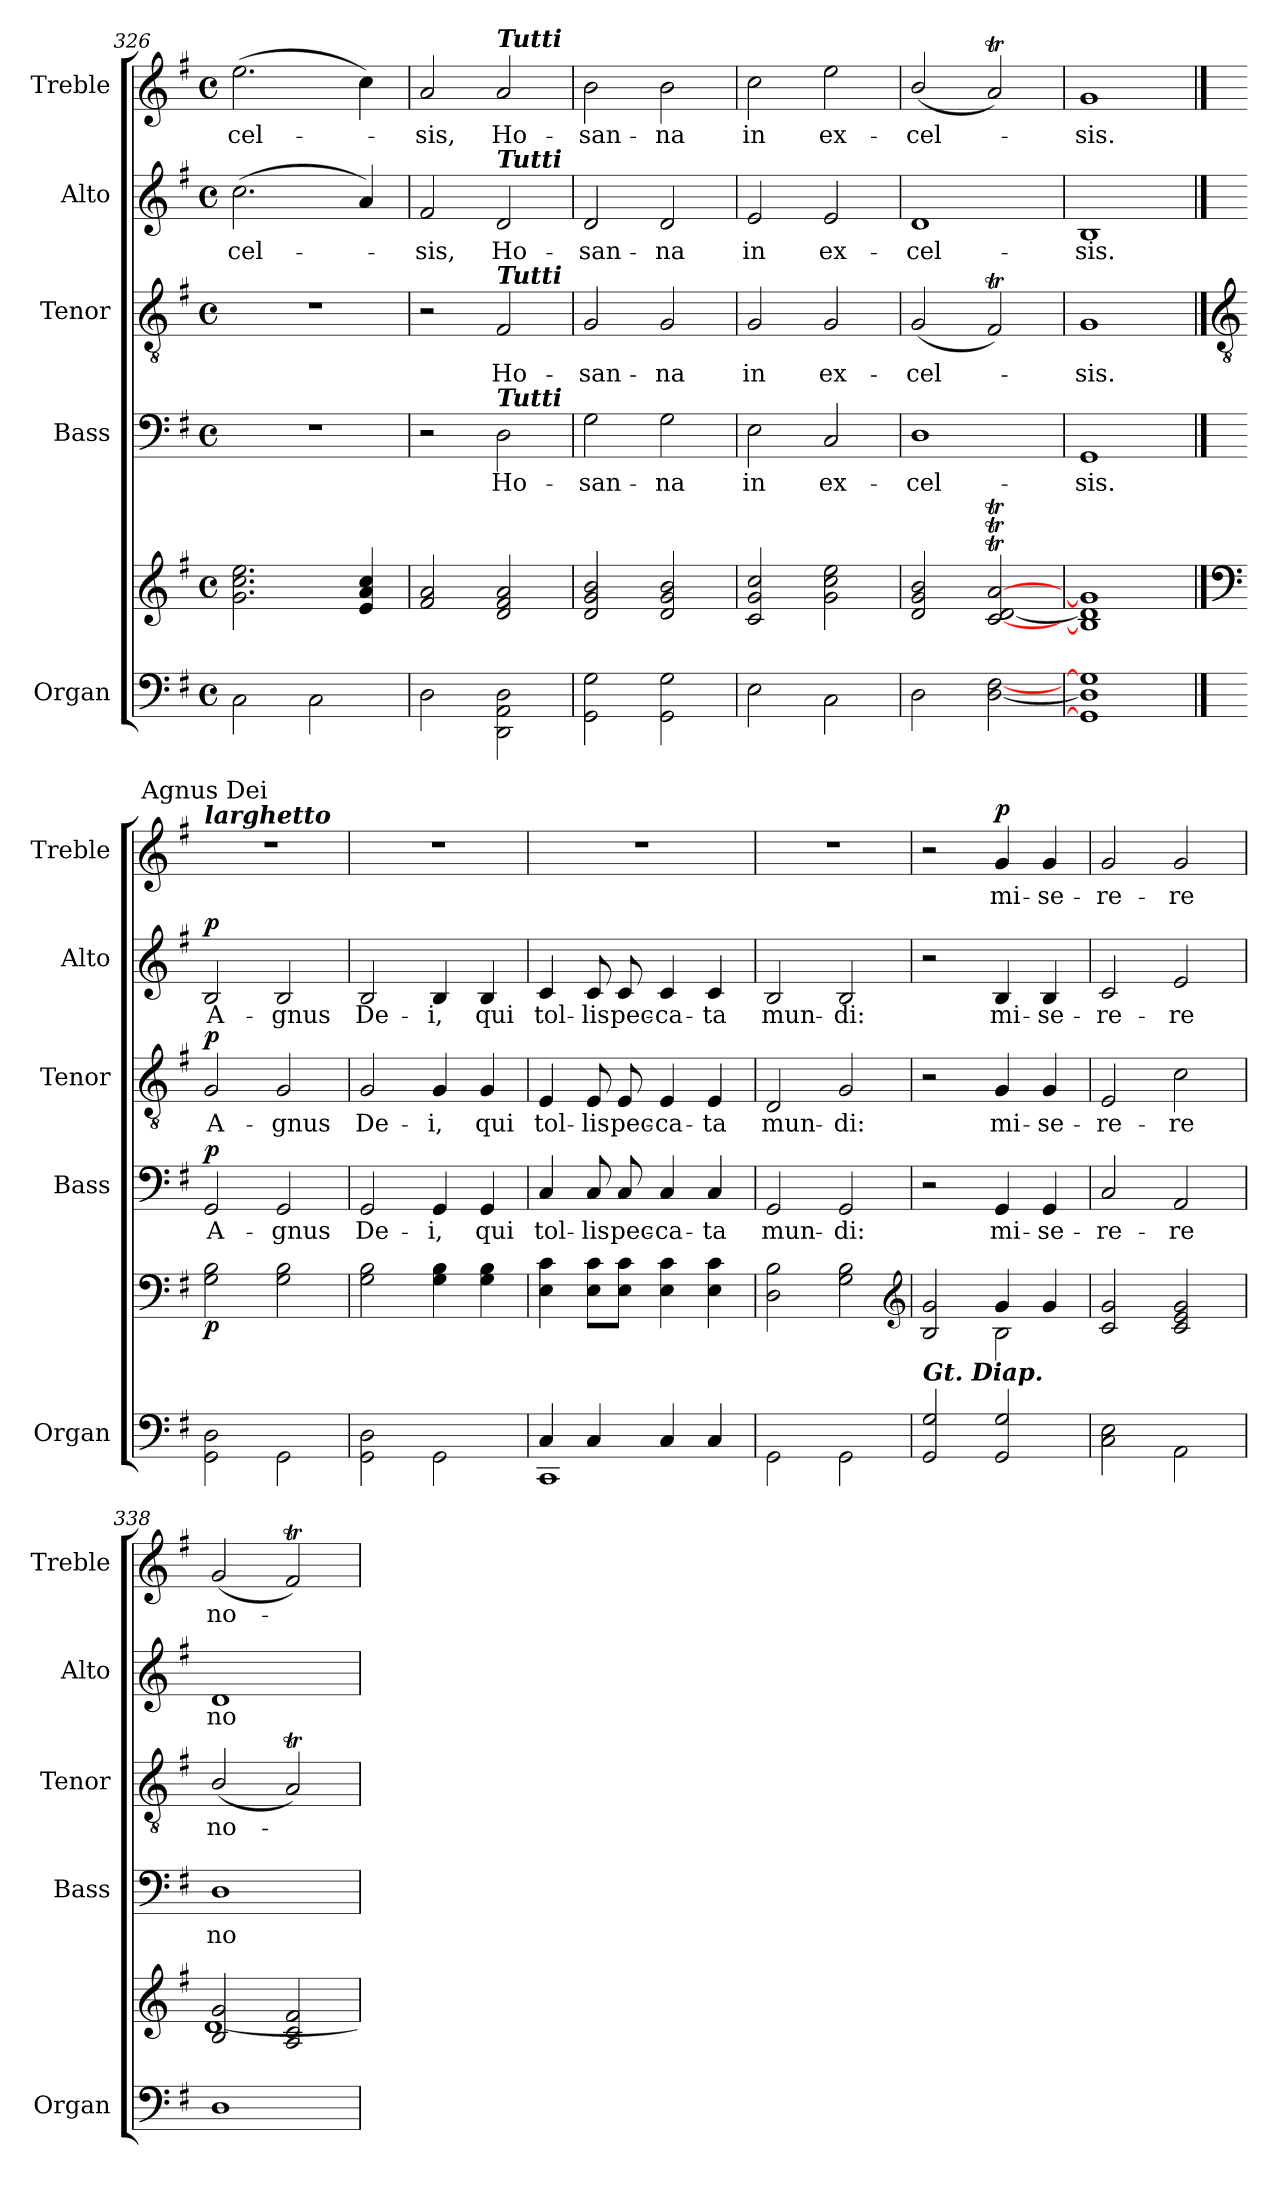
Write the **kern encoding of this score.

**kern	**kern	**dynam	**kern	**text	**dynam	**kern	**text	**dynam	**kern	**text	**dynam	**kern	**text	**dynam
*part5	*part5	*part5	*part4	*part4	*part4	*part3	*part3	*part3	*part2	*part2	*part2	*part1	*part1	*part1
*staff6	*staff5	*staff5/6	*staff4	*staff4	*staff4	*staff3	*staff3	*staff3	*staff2	*staff2	*staff2	*staff1	*staff1	*staff1
*I"Organ	*	*	*I"Bass	*	*	*I"Tenor	*	*	*I"Alto	*	*	*I"Treble	*	*
*I'Organ	*	*	*I'Bass	*	*	*I'Tenor	*	*	*I'Alto	*	*	*I'Treble	*	*
*clefF4	*clefG2	*	*clefF4	*	*	*clefGv2	*	*	*clefG2	*	*	*clefG2	*	*
*k[f#]	*k[f#]	*	*k[f#]	*	*	*k[f#]	*	*	*k[f#]	*	*	*k[f#]	*	*
*G:	*G:	*	*G:	*	*	*G:	*	*	*G:	*	*	*G:	*	*
*M4/4	*M4/4	*	*M4/4	*	*	*M4/4	*	*	*M4/4	*	*	*M4/4	*	*
*met(c)	*met(c)	*	*met(c)	*	*	*met(c)	*	*	*met(c)	*	*	*met(c)	*	*
=326	=326	=326	=326	=326	=326	=326	=326	=326	=326	=326	=326	=326	=326	=326
*^	*	*	*	*	*	*	*	*	*	*	*	*	*	*
!	!	!	!	!	!	!	!	!	!	!	!LO:LY:b	!	!	!LO:LY:b	!
1ryy	2C	2.g 2.cc 2.ee	.	1r	.	.	1r	.	.	(<2.cc	-cel-	.	(>2.ee	-cel-	.
.	2C	.	.	.	.	.	.	.	.	.	.	.	.	.	.
.	.	4e 4a 4cc	.	.	.	.	.	.	.	4a)	.	.	4cc)	.	.
=327	=327	=327	=327	=327	=327	=327	=327	=327	=327	=327	=327	=327	=327	=327	=327
!	!	!	!	!	!	!	!	!	!	!	!LO:LY:b	!	!	!LO:LY:b	!
1ryy	2D	2f# 2a	.	2r	.	.	2r	.	.	2f#	sis,	.	2a	sis,	.
!	!	!	!	!	!	!	!	!	!	!	!	!	!LO:TX:a:Bi:t=Tutti	!	!
!	!	!	!	!	!	!	!	!	!	!LO:TX:a:Bi:t=Tutti	!	!	!	!	!
!	!	!	!	!	!	!	!LO:TX:a:Bi:t=Tutti	!	!	!	!	!	!	!	!
!	!	!	!	!LO:TX:a:Bi:t=Tutti	!	!	!	!	!	!	!	!	!	!	!
!	!	!	!	!	!LO:LY:b	!	!	!LO:LY:b	!	!	!LO:LY:b	!	!	!LO:LY:b	!
.	2DD 2AA 2D	2d 2f# 2a	.	2D	Ho-	.	2F#	Ho-	.	2d	Ho-	.	2a	Ho-	.
=328	=328	=328	=328	=328	=328	=328	=328	=328	=328	=328	=328	=328	=328	=328	=328
!	!	!	!	!	!LO:LY:b	!	!	!LO:LY:b	!	!	!LO:LY:b	!	!	!LO:LY:b	!
1ryy	2GG 2G	2d 2g 2b	.	2G	-san-	.	2G	-san-	.	2d	-san-	.	2b	-san-	.
!	!	!	!	!	!LO:LY:b	!	!	!LO:LY:b	!	!	!LO:LY:b	!	!	!LO:LY:b	!
.	2GG 2G	2d 2g 2b	.	2G	-na	.	2G	-na	.	2d	-na	.	2b	-na	.
=329	=329	=329	=329	=329	=329	=329	=329	=329	=329	=329	=329	=329	=329	=329	=329
!	!	!	!	!	!LO:LY:b	!	!	!LO:LY:b	!	!	!LO:LY:b	!	!	!LO:LY:b	!
1ryy	2E	2c 2g 2cc	.	2E	in	.	2G	in	.	2e	in	.	2cc	in	.
!	!	!	!	!	!LO:LY:b	!	!	!LO:LY:b	!	!	!LO:LY:b	!	!	!LO:LY:b	!
.	2C	2g 2cc 2ee	.	2C	ex-	.	2G	ex-	.	2e	ex-	.	2ee	ex-	.
=330	=330	=330	=330	=330	=330	=330	=330	=330	=330	=330	=330	=330	=330	=330	=330
!	!	!	!	!	!LO:LY:b	!	!	!LO:LY:b	!	!	!LO:LY:b	!	!	!LO:LY:b	!
1ryy	2D	2d 2g 2b	.	1D	-cel-	.	(<2G	-cel-	.	1d	-cel-	.	(<2b/	-cel-	.
.	[2D [2F#	[2cT [2dT [2aT	.	.	.	.	2F#t)	.	.	.	.	.	2aT)	.	.
=331	=331	=331	=331	=331	=331	=331	=331	=331	=331	=331	=331	=331	=331	=331	=331
!	!	!	!	!	!LO:LY:b	!	!	!LO:LY:b	!	!	!LO:LY:b	!	!	!LO:LY:b	!
1ryy	1GG] 1D] 1G]	1B] 1d] 1g]	.	1GG	-sis.	.	1G	sis.	.	1B	-sis.	.	1g	sis.	.
!!LO:LB:g=z
==332	==332	==332	==332	==332	==332	==332	==332	==332	==332	==332	==332	==332	==332	==332	==332
*	*	*clefF4	*	*	*	*	*clefGv2	*	*	*	*	*	*	*	*
!	!	!	!	!	!	!	!	!	!	!	!	!	!LO:TX:a:Bi:t=larghetto	!	!
!	!	!	!	!	!	!	!	!	!	!	!	!	!LO:TX:a:cj:t=Agnus Dei	!	!
!	!	!	!LO:DY:b	!	!LO:LY:b	!LO:DY:b	!	!LO:LY:b	!LO:DY:b	!	!LO:LY:b	!LO:DY:b	!	!	!
1ryy	2GG 2D	2G 2B	p	2GG	A-	p	2G	A-	p	2B	A-	p	1r	.	.
!	!	!	!	!	!LO:LY:b	!	!	!LO:LY:b	!	!	!LO:LY:b	!	!	!	!
.	2GG	2G 2B	.	2GG	-gnus	.	2G	-gnus	.	2B	-gnus	.	.	.	.
=333	=333	=333	=333	=333	=333	=333	=333	=333	=333	=333	=333	=333	=333	=333	=333
!	!	!	!	!	!LO:LY:b	!	!	!LO:LY:b	!	!	!LO:LY:b	!	!	!	!
1ryy	2GG 2D	2G 2B	.	2GG	De-	.	2G	De-	.	2B	De-	.	1r	.	.
!	!	!	!	!	!LO:LY:b	!	!	!LO:LY:b	!	!	!LO:LY:b	!	!	!	!
.	2GG	4G 4B	.	4GG	-i,	.	4G	-i,	.	4B	-i,	.	.	.	.
!	!	!	!	!	!LO:LY:b	!	!	!LO:LY:b	!	!	!LO:LY:b	!	!	!	!
.	.	4G 4B	.	4GG	qui	.	4G	qui	.	4B	qui	.	.	.	.
=334	=334	=334	=334	=334	=334	=334	=334	=334	=334	=334	=334	=334	=334	=334	=334
!	!	!	!	!	!LO:LY:b	!	!	!LO:LY:b	!	!	!LO:LY:b	!	!	!	!
4C/	1CC	4E 4c	.	4C	tol-	.	4E	tol-	.	4c	tol-	.	1r	.	.
!	!	!	!	!	!LO:LY:b	!	!	!LO:LY:b	!	!	!LO:LY:b	!	!	!	!
4C/	.	8E 8cL	.	8C	-lis	.	8E	-lis	.	8c	-lis	.	.	.	.
!	!	!	!	!	!LO:LY:b	!	!	!LO:LY:b	!	!	!LO:LY:b	!	!	!	!
.	.	8E 8cJ	.	8C	pec-	.	8E	pec-	.	8c	pec-	.	.	.	.
!	!	!	!	!	!LO:LY:b	!	!	!LO:LY:b	!	!	!LO:LY:b	!	!	!	!
4C/	.	4E 4c	.	4C	-ca-	.	4E	-ca-	.	4c	-ca-	.	.	.	.
!	!	!	!	!	!LO:LY:b	!	!	!LO:LY:b	!	!	!LO:LY:b	!	!	!	!
4C/	.	4E 4c	.	4C	-ta	.	4E	-ta	.	4c	-ta	.	.	.	.
=335	=335	=335	=335	=335	=335	=335	=335	=335	=335	=335	=335	=335	=335	=335	=335
!	!	!	!	!	!LO:LY:b	!	!	!LO:LY:b	!	!	!LO:LY:b	!	!	!	!
1ryy	2GG	2D 2B	.	2GG	mun-	.	2D	mun-	.	2B	mun-	.	1r	.	.
!	!	!	!	!	!LO:LY:b	!	!	!LO:LY:b	!	!	!LO:LY:b	!	!	!	!
.	2GG	2G 2B	.	2GG	-di:	.	2G	-di:	.	2B	-di:	.	.	.	.
*	*	*clefG2	*	*	*	*	*	*	*	*	*	*	*	*	*
=336	=336	=336	=336	=336	=336	=336	=336	=336	=336	=336	=336	=336	=336	=336	=336
*	*	*^	*	*	*	*	*	*	*	*	*	*	*	*	*
!	!	!LO:TX:b:Bi:t=Gt. Diap.	!	!	!	!	!	!	!	!	!	!	!	!	!	!
2ryy	2GG 2G	2B 2g	2ryy	.	2r	.	.	2r	.	.	2r	.	.	2r	.	.
!	!	!	!	!	!	!LO:LY:b	!	!	!LO:LY:b	!	!	!LO:LY:b	!	!	!LO:LY:b	!LO:DY:b
2ryy	2GG 2G	4g	2B\	.	4GG	mi-	.	4G	mi-	.	4B	mi-	.	4g	mi-	p
!	!	!	!	!	!	!LO:LY:b	!	!	!LO:LY:b	!	!	!LO:LY:b	!	!	!LO:LY:b	!
.	.	4g	.	.	4GG	-se-	.	4G	-se-	.	4B	-se-	.	4g	-se-	.
*	*	*v	*v	*	*	*	*	*	*	*	*	*	*	*	*	*
=337	=337	=337	=337	=337	=337	=337	=337	=337	=337	=337	=337	=337	=337	=337	=337
!	!	!	!	!	!LO:LY:b	!	!	!LO:LY:b	!	!	!LO:LY:b	!	!	!LO:LY:b	!
1ryy	2C 2E	2c 2g	.	2C	-re-	.	2E	-re-	.	2c	-re-	.	2g	-re-	.
!	!	!	!	!	!LO:LY:b	!	!	!LO:LY:b	!	!	!LO:LY:b	!	!	!LO:LY:b	!
.	2AA	2c 2e 2g	.	2AA	-re	.	2c	-re	.	2e	-re	.	2g	-re	.
=338	=338	=338	=338	=338	=338	=338	=338	=338	=338	=338	=338	=338	=338	=338	=338
*	*	*^	*	*	*	*	*	*	*	*	*	*	*	*	*
!	!	!	!	!	!	!LO:LY:b	!	!	!LO:LY:b	!	!	!LO:LY:b	!	!	!LO:LY:b	!
*v	*v	*	*	*	*	*	*	*	*	*	*	*	*	*	*	*
1D	2B 2g	[1d\	.	1D	no-	.	(<2B/	no-	.	1d	no-	.	(<2g	no-	.
.	2A 2c 2f#	.	.	.	.	.	2AT)	.	.	.	.	.	2f#t)	.	.
*	*v	*v	*	*	*	*	*	*	*	*	*	*	*	*	*
=	=	=	=	=	=	=	=	=	=	=	=	=	=	=
*-	*-	*-	*-	*-	*-	*-	*-	*-	*-	*-	*-	*-	*-	*-
